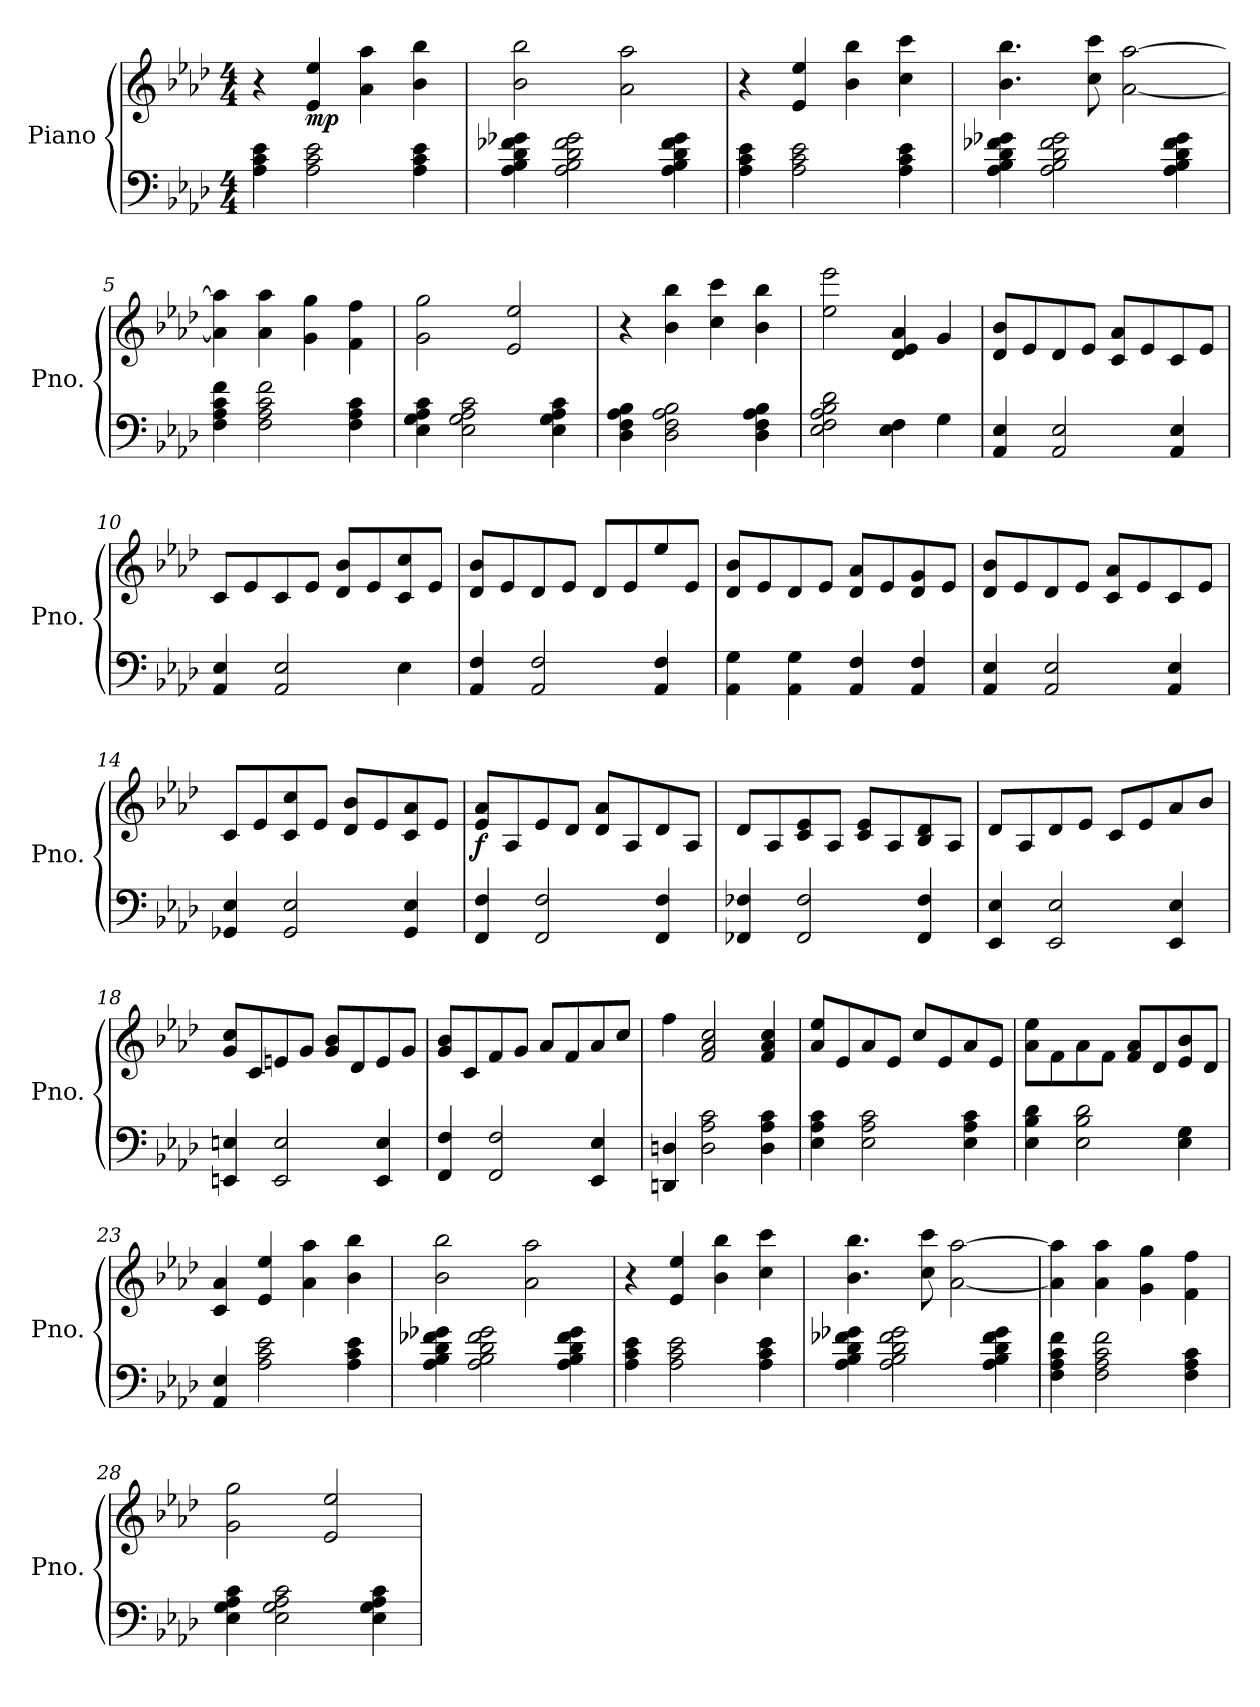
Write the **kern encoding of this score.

**kern	**kern	**dynam
*part1	*part1	*part1
*staff2	*staff1	*staff1/2
*I"Piano	*	*
*I'Pno.	*	*
*clefF4	*clefG2	*
*k[b-e-a-d-]	*k[b-e-a-d-]	*
*M4/4	*M4/4	*
*MM96	*MM96	*
=1	=1	=1
4A-\ 4c\ 4e-\	4r	.
!	!	!LO:DY:b
2A-\ 2c\ 2e-\	4e-/ 4ee-/	mp
.	4a-\ 4aa-\	.
4A-\ 4c\ 4e-\	4b-\ 4bb-\	.
=2	=2	=2
4A-\ 4B-\ 4d-\ 4f-X\ 4g-X\	2b-\ 2bb-\	.
2A-\ 2B-\ 2d-\ 2f-\ 2g-\	.	.
.	2a-\ 2aa-\	.
4A-\ 4B-\ 4d-\ 4f-\ 4g-\	.	.
=3	=3	=3
4A-\ 4c\ 4e-\	4r	.
2A-\ 2c\ 2e-\	4e-/ 4ee-/	.
.	4b-\ 4bb-\	.
4A-\ 4c\ 4e-\	4cc\ 4ccc\	.
=4	=4	=4
4A-\ 4B-\ 4d-\ 4f-X\ 4g-X\	4.b-\ 4.bb-\	.
2A-\ 2B-\ 2d-\ 2f-\ 2g-\	.	.
.	8cc\ 8ccc\	.
.	[2a-\ [2aa-\	.
4A-\ 4B-\ 4d-\ 4f-\ 4g-\	.	.
=5	=5	=5
4F\ 4A-\ 4c\ 4f\	4a-\] 4aa-\]	.
2F\ 2A-\ 2c\ 2f\	4a-\ 4aa-\	.
.	4g\ 4gg\	.
4F\ 4A-\ 4c\	4f\ 4ff\	.
=6	=6	=6
4E-\ 4G\ 4A-\ 4c\	2g\ 2gg\	.
2E-\ 2G\ 2A-\ 2c\	.	.
.	2e-/ 2ee-/	.
4E-\ 4G\ 4A-\ 4c\	.	.
!!LO:LB:g=z
=7	=7	=7
4D-\ 4F\ 4A-\ 4B-\	4r	.
2D-\ 2F\ 2A-\ 2B-\	4b-\ 4bb-\	.
.	4cc\ 4ccc\	.
4D-\ 4F\ 4A-\ 4B-\	4b-\ 4bb-\	.
=8	=8	=8
2E-\ 2F\ 2A-\ 2B-\ 2d-\	2ee-\ 2eee-\	.
4E-\ 4F\	4d-/ 4e-/ 4a-/	.
4G\	4g/	.
=9	=9	=9
4AA-/ 4E-/	8d-/ 8b-/L	.
.	8e-/	.
2AA-/ 2E-/	8d-/	.
.	8e-/J	.
.	8c/ 8a-/L	.
.	8e-/	.
4AA-/ 4E-/	8c/	.
.	8e-/J	.
=10	=10	=10
4AA-/ 4E-/	8c/L	.
.	8e-/	.
2AA-/ 2E-/	8c/	.
.	8e-/J	.
.	8d-/ 8b-/L	.
.	8e-/	.
4E-\	8c/ 8cc/	.
.	8e-/J	.
=11	=11	=11
4AA-/ 4F/	8d-/ 8b-/L	.
.	8e-/	.
2AA-/ 2F/	8d-/	.
.	8e-/J	.
.	8d-/L	.
.	8e-/	.
4AA-/ 4F/	8ee-/	.
.	8e-/J	.
!!LO:LB:g=z
=12	=12	=12
4AA-\ 4G\	8d-/ 8b-/L	.
.	8e-/	.
4AA-\ 4G\	8d-/	.
.	8e-/J	.
4AA-/ 4F/	8d-/ 8a-/L	.
.	8e-/	.
4AA-/ 4F/	8d-/ 8g/	.
.	8e-/J	.
=13	=13	=13
4AA-/ 4E-/	8d-/ 8b-/L	.
.	8e-/	.
2AA-/ 2E-/	8d-/	.
.	8e-/J	.
.	8c/ 8a-/L	.
.	8e-/	.
4AA-/ 4E-/	8c/	.
.	8e-/J	.
=14	=14	=14
4GG-X/ 4E-/	8c/L	.
.	8e-/	.
2GG-/ 2E-/	8c/ 8cc/	.
.	8e-/J	.
.	8d-/ 8b-/L	.
.	8e-/	.
4GG-/ 4E-/	8c/ 8a-/	.
.	8e-/J	.
=15	=15	=15
!	!	!LO:DY:b
4FF/ 4F/	8e-/ 8a-/L	f
.	8A-/	.
2FF/ 2F/	8e-/	.
.	8d-/J	.
.	8d-/ 8a-/L	.
.	8A-/	.
4FF/ 4F/	8d-/	.
.	8A-/J	.
=16	=16	=16
4FF-X/ 4F-X/	8d-/L	.
.	8A-/	.
2FF-/ 2F-/	8c/ 8e-/	.
.	8A-/J	.
.	8c/ 8e-/L	.
.	8A-/	.
4FF-/ 4F-/	8B-/ 8d-/	.
.	8A-/J	.
!!LO:LB:g=z
=17	=17	=17
4EE-/ 4E-/	8d-/L	.
.	8A-/	.
2EE-/ 2E-/	8d-/	.
.	8e-/J	.
.	8c/L	.
.	8e-/	.
4EE-/ 4E-/	8a-/	.
.	8b-/J	.
=18	=18	=18
4EEn/ 4En/	8g/ 8cc/L	.
.	8c/	.
2EE/ 2E/	8en/	.
.	8g/J	.
.	8g/ 8b-/L	.
.	8d-/	.
4EE/ 4E/	8e/	.
.	8g/J	.
=19	=19	=19
4FF/ 4F/	8g/ 8b-/L	.
.	8c/	.
2FF/ 2F/	8f/	.
.	8g/J	.
.	8a-/L	.
.	8f/	.
4EE-/ 4E-/	8a-/	.
.	8cc/J	.
=20	=20	=20
4DDn/ 4Dn/	4ff\	.
2D\ 2A-\ 2c\	2f/ 2a-/ 2cc/	.
4D\ 4A-\ 4c\	4f/ 4a-/ 4cc/	.
=21	=21	=21
4E-\ 4A-\ 4c\	8a-/ 8ee-/L	.
.	8e-/	.
2E-\ 2A-\ 2c\	8a-/	.
.	8e-/J	.
.	8cc/L	.
.	8e-/	.
4E-\ 4A-\ 4c\	8a-/	.
.	8e-/J	.
!!LO:LB:g=z
=22	=22	=22
4E-\ 4B-\ 4d-\	8a-\ 8ee-\L	.
.	8f\	.
2E-\ 2B-\ 2d-\	8a-\	.
.	8f\J	.
.	8f/ 8a-/L	.
.	8d-/	.
4E-\ 4G\	8e-/ 8b-/	.
.	8d-/J	.
=23	=23	=23
4AA-/ 4E-/	4c/ 4a-/	.
2A-\ 2c\ 2e-\	4e-/ 4ee-/	.
.	4a-\ 4aa-\	.
4A-\ 4c\ 4e-\	4b-\ 4bb-\	.
=24	=24	=24
4A-\ 4B-\ 4d-\ 4f-X\ 4g-X\	2b-\ 2bb-\	.
2A-\ 2B-\ 2d-\ 2f-\ 2g-\	.	.
.	2a-\ 2aa-\	.
4A-\ 4B-\ 4d-\ 4f-\ 4g-\	.	.
=25	=25	=25
4A-\ 4c\ 4e-\	4r	.
2A-\ 2c\ 2e-\	4e-/ 4ee-/	.
.	4b-\ 4bb-\	.
4A-\ 4c\ 4e-\	4cc\ 4ccc\	.
=26	=26	=26
4A-\ 4B-\ 4d-\ 4f-X\ 4g-X\	4.b-\ 4.bb-\	.
2A-\ 2B-\ 2d-\ 2f-\ 2g-\	.	.
.	8cc\ 8ccc\	.
.	[2a-\ [2aa-\	.
4A-\ 4B-\ 4d-\ 4f-\ 4g-\	.	.
=27	=27	=27
4F\ 4A-\ 4c\ 4f\	4a-\] 4aa-\]	.
2F\ 2A-\ 2c\ 2f\	4a-\ 4aa-\	.
.	4g\ 4gg\	.
4F\ 4A-\ 4c\	4f\ 4ff\	.
!!LO:PB:g=z
=28	=28	=28
4E-\ 4G\ 4A-\ 4c\	2g\ 2gg\	.
2E-\ 2G\ 2A-\ 2c\	.	.
.	2e-/ 2ee-/	.
4E-\ 4G\ 4A-\ 4c\	.	.
=	=	=
*-	*-	*-
